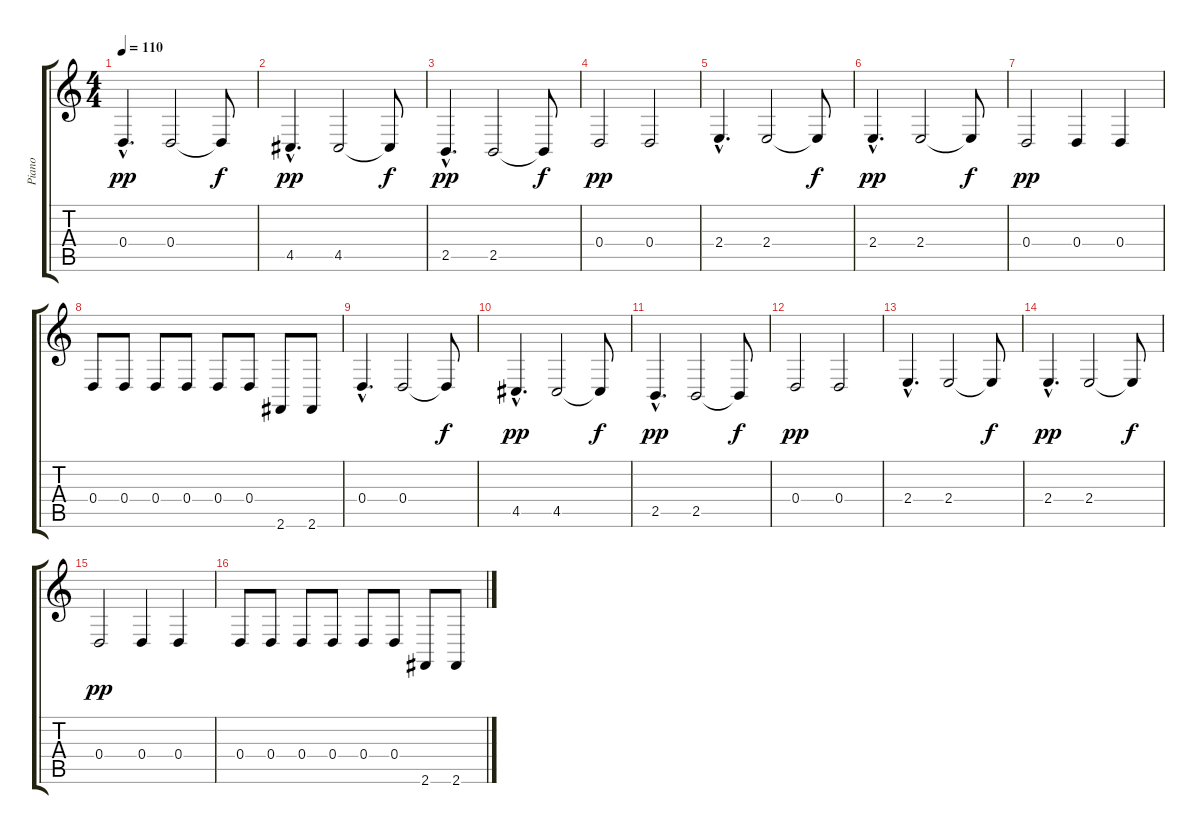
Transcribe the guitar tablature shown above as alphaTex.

\track ("Piano" "Piano") {instrument choiraahs}
\staff {score tabs}
\tuning (E4 B3 G3 D3 A2 E2) {hide}
\ts (4 4)
\tempo 110
\clef g2
\ks c
0.4{hac}.4{d dy pp} 0.4.2 0.4{t}.8{dy f} |
4.5{hac}.4{d dy pp} 4.5.2 4.5{t}.8{dy f} |
2.5{hac}.4{d dy pp} 2.5.2 2.5{t}.8{dy f} |
0.4.2{dy pp} 0.4.2 |
2.4{hac}.4{d} 2.4.2 2.4{t}.8{dy f} |
2.4{hac}.4{d dy pp} 2.4.2 2.4{t}.8{dy f} |
0.4.2{dy pp} 0.4.4 0.4.4 |
0.4.8 0.4.8 0.4.8 0.4.8 0.4.8 0.4.8 2.6.8 2.6.8 |
0.4{hac}.4{d} 0.4.2 0.4{t}.8{dy f} |
4.5{hac}.4{d dy pp} 4.5.2 4.5{t}.8{dy f} |
2.5{hac}.4{d dy pp} 2.5.2 2.5{t}.8{dy f} |
0.4.2{dy pp} 0.4.2 |
2.4{hac}.4{d} 2.4.2 2.4{t}.8{dy f} |
2.4{hac}.4{d dy pp} 2.4.2 2.4{t}.8{dy f} |
0.4.2{dy pp} 0.4.4 0.4.4 |
0.4.8 0.4.8 0.4.8 0.4.8 0.4.8 0.4.8 2.6.8 2.6.8
